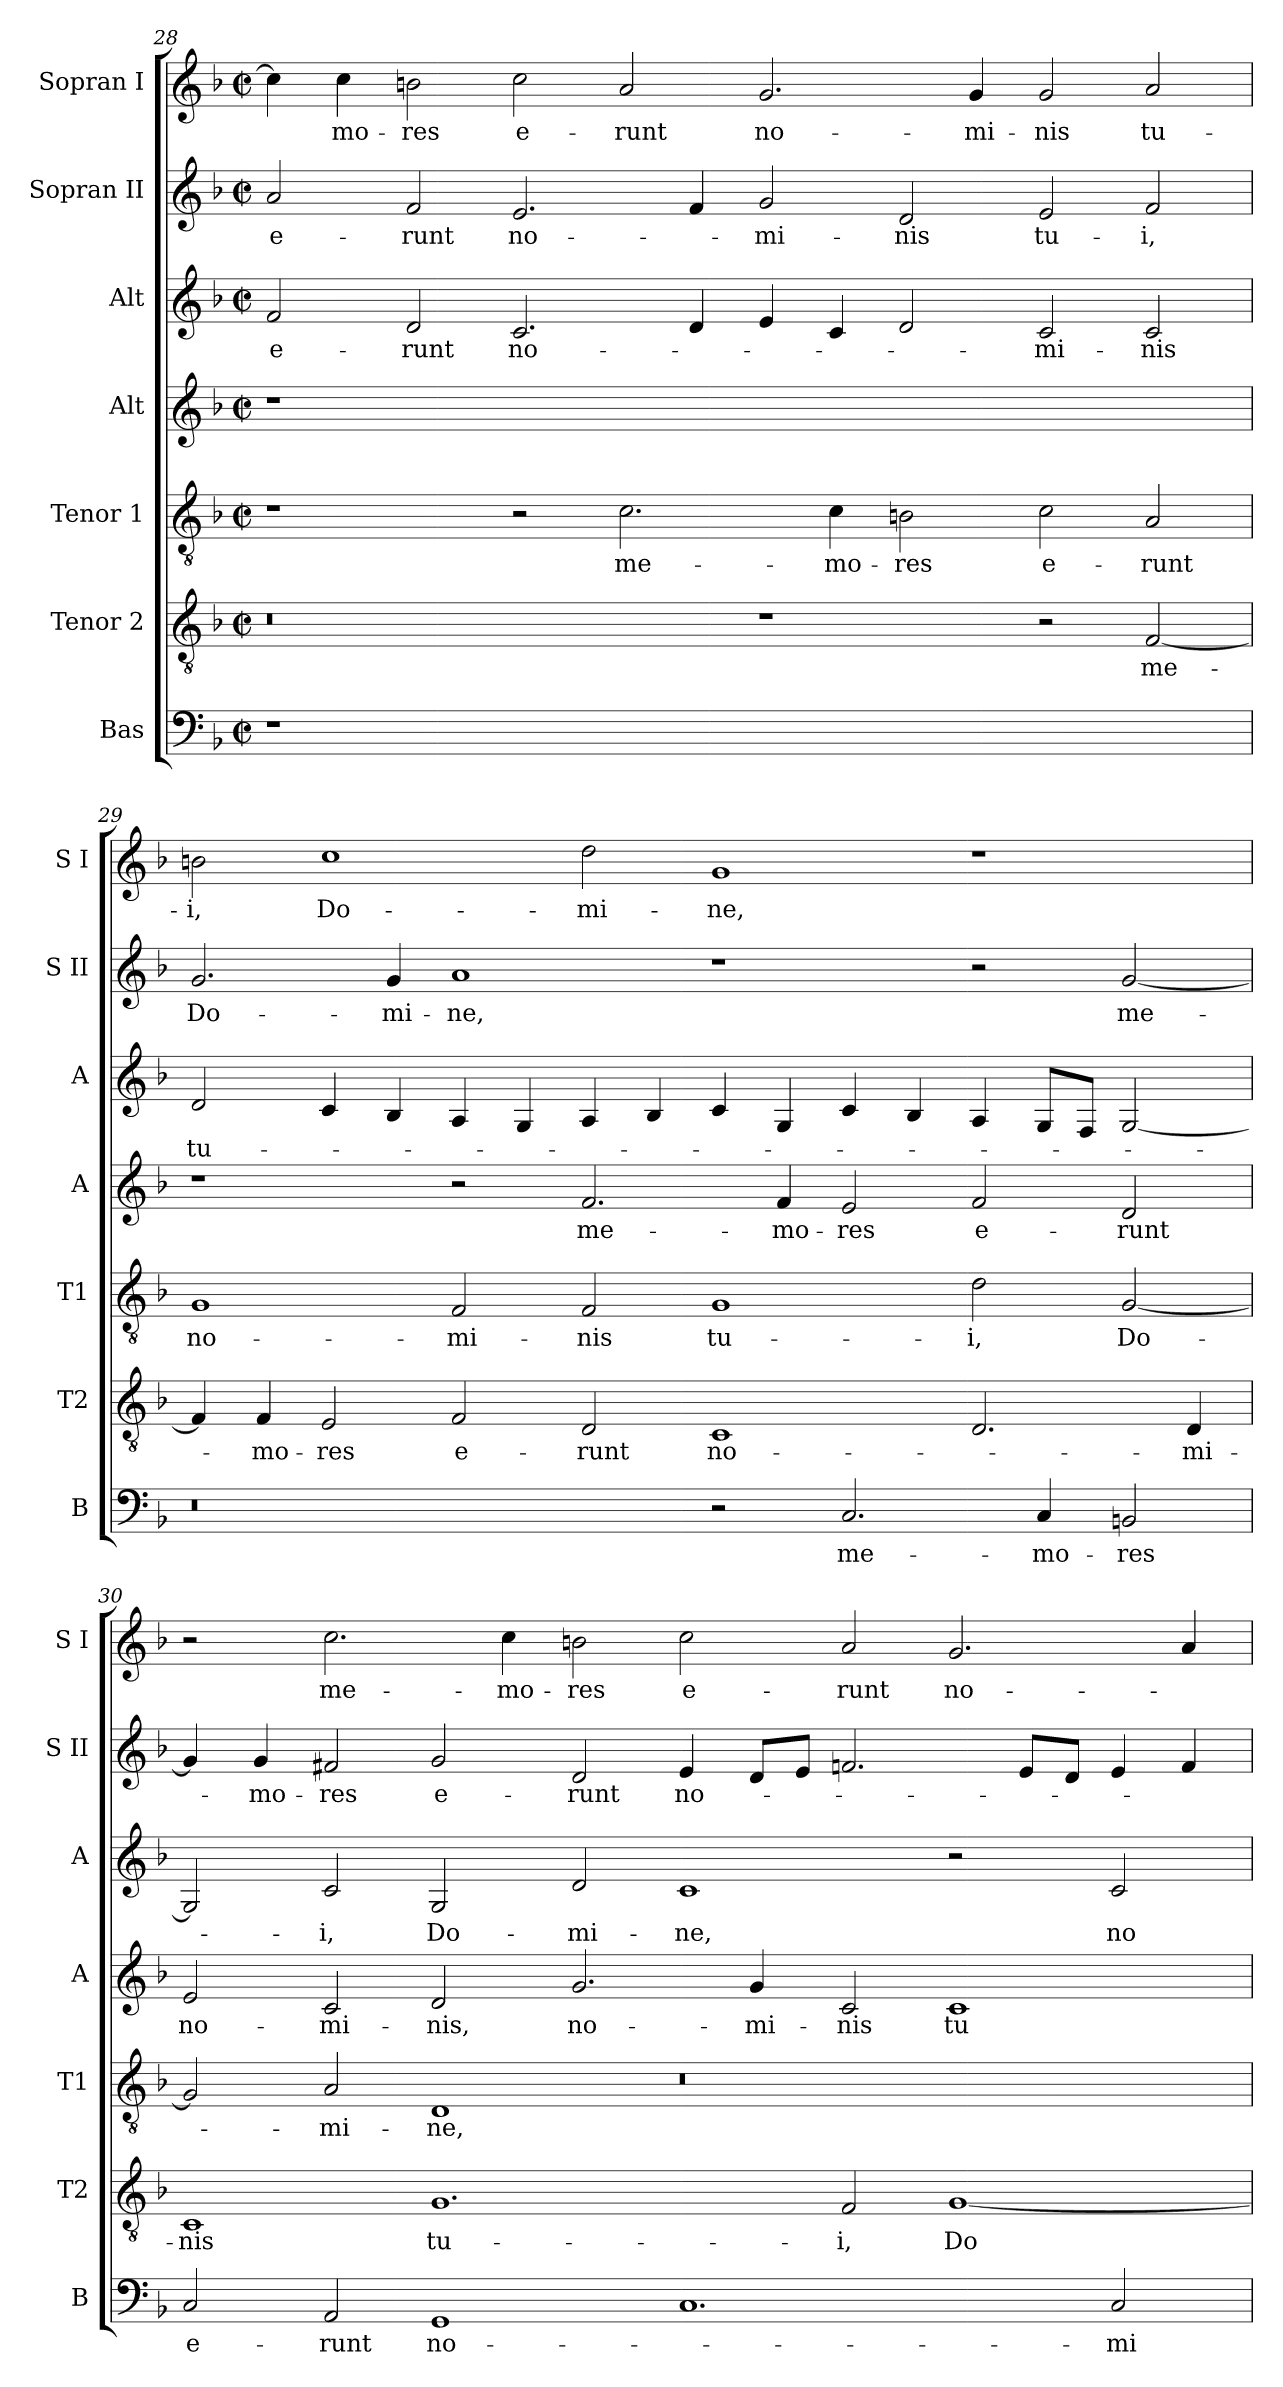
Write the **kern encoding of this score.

**kern	**text	**kern	**text	**kern	**text	**kern	**text	**kern	**text	**kern	**text	**kern	**text
*part7	*part7	*part6	*part6	*part5	*part5	*part4	*part4	*part3	*part3	*part2	*part2	*part1	*part1
*staff7	*staff7	*staff6	*staff6	*staff5	*staff5	*staff4	*staff4	*staff3	*staff3	*staff2	*staff2	*staff1	*staff1
*I"Bas	*	*I"Tenor 2	*	*I"Tenor 1	*	*I"Alt	*	*I"Alt	*	*I"Sopran II	*	*I"Sopran I	*
*I'B	*	*I'T2	*	*I'T1	*	*I'A	*	*I'A	*	*I'S II	*	*I'S I	*
*clefF4	*	*clefGv2	*	*clefGv2	*	*clefG2	*	*clefG2	*	*clefG2	*	*clefG2	*
*k[b-]	*	*k[b-]	*	*k[b-]	*	*k[b-]	*	*k[b-]	*	*k[b-]	*	*k[b-]	*
*F:	*	*F:	*	*F:	*	*F:	*	*F:	*	*F:	*	*F:	*
*M2/2	*	*M2/2	*	*M2/2	*	*M2/2	*	*M2/2	*	*M2/2	*	*M2/2	*
*met(c|)	*	*met(c|)	*	*met(c|)	*	*met(c|)	*	*met(c|)	*	*met(c|)	*	*met(c|)	*
=28	=28	=28	=28	=28	=28	=28	=28	=28	=28	=28	=28	=28	=28
!	!	!	!	!	!	!	!	!	!LO:LY:b	!	!LO:LY:b	!	!
1r	.	0r	.	1r	.	1r	.	2f/	e-	2a/	e-	4cc\]	.
!	!	!	!	!	!	!	!	!	!	!	!	!	!LO:LY:b
.	.	.	.	.	.	.	.	.	.	.	.	4cc\	-mo-
!	!	!	!	!	!	!	!	!	!LO:LY:b	!	!LO:LY:b	!	!LO:LY:b
.	.	.	.	.	.	.	.	2d/	-runt	2f/	-runt	2bn\	-res
!	!	!	!	!	!	!	!	!	!LO:LY:b	!	!LO:LY:b	!	!LO:LY:b
0.ryy	.	.	.	2r	.	0.ryy	.	2.c/	no-	2.e/	no-	2cc\	e-
!	!	!	!	!	!LO:LY:b	!	!	!	!	!	!	!	!LO:LY:b
.	.	.	.	2.c\	me-	.	.	.	.	.	.	2a/	-runt
.	.	.	.	.	.	.	.	4d/	.	4f/	.	.	.
!	!	!	!	!	!	!	!	!	!	!	!LO:LY:b	!	!LO:LY:b
.	.	1r	.	.	.	.	.	4e/	.	2g/	-mi-	2.g/	no-
!	!	!	!	!	!LO:LY:b	!	!	!	!	!	!	!	!
.	.	.	.	4c\	-mo-	.	.	4c/	.	.	.	.	.
!	!	!	!	!	!LO:LY:b	!	!	!	!	!	!LO:LY:b	!	!
.	.	.	.	2Bn\	-res	.	.	2d/	.	2d/	-nis	.	.
!	!	!	!	!	!	!	!	!	!	!	!	!	!LO:LY:b
.	.	.	.	.	.	.	.	.	.	.	.	4g/	-mi-
!	!	!	!	!	!LO:LY:b	!	!	!	!LO:LY:b	!	!LO:LY:b	!	!LO:LY:b
.	.	2r	.	2c\	e-	.	.	2c/	-mi-	2e/	tu-	2g/	-nis
!	!	!	!LO:LY:b	!	!LO:LY:b	!	!	!	!LO:LY:b	!	!LO:LY:b	!	!LO:LY:b
.	.	[2F/	me-	2A/	-runt	.	.	2c/	-nis	2f/	-i,	2a/	tu-
=29	=29	=29	=29	=29	=29	=29	=29	=29	=29	=29	=29	=29	=29
!	!	!	!	!	!LO:LY:b	!	!	!	!LO:LY:b	!	!LO:LY:b	!	!LO:LY:b
0r	.	4F/]	.	1G	no-	1r	.	2d/	tu-	2.g/	Do-	2bn\	-i,
!	!	!	!LO:LY:b	!	!	!	!	!	!	!	!	!	!
.	.	4F/	-mo-	.	.	.	.	.	.	.	.	.	.
!	!	!	!LO:LY:b	!	!	!	!	!	!	!	!	!	!LO:LY:b
.	.	2E/	-res	.	.	.	.	4c/	.	.	.	1cc	Do-
!	!	!	!	!	!	!	!	!	!	!	!LO:LY:b	!	!
.	.	.	.	.	.	.	.	4B-/	.	4g/	-mi-	.	.
!	!	!	!LO:LY:b	!	!LO:LY:b	!	!	!	!	!	!LO:LY:b	!	!
.	.	2F/	e-	2F/	-mi-	2r	.	4A/	.	1a	-ne,	.	.
.	.	.	.	.	.	.	.	4G/	.	.	.	.	.
!	!	!	!LO:LY:b	!	!LO:LY:b	!	!LO:LY:b	!	!	!	!	!	!LO:LY:b
.	.	2D/	-runt	2F/	-nis	2.f/	me-	4A/	.	.	.	2dd\	-mi-
.	.	.	.	.	.	.	.	4B-/	.	.	.	.	.
!	!	!	!LO:LY:b	!	!LO:LY:b	!	!	!	!	!	!	!	!LO:LY:b
2r	.	1C	no-	1G	tu-	.	.	4c/	.	1r	.	1g	-ne,
!	!	!	!	!	!	!	!LO:LY:b	!	!	!	!	!	!
.	.	.	.	.	.	4f/	-mo-	4G/	.	.	.	.	.
!	!LO:LY:b	!	!	!	!	!	!LO:LY:b	!	!	!	!	!	!
2.C/	me-	.	.	.	.	2e/	-res	4c/	.	.	.	.	.
.	.	.	.	.	.	.	.	4B-/	.	.	.	.	.
!	!	!	!	!	!LO:LY:b	!	!LO:LY:b	!	!	!	!	!	!
.	.	2.D/	.	2d\	-i,	2f/	e-	4A/	.	2r	.	1r	.
!	!LO:LY:b	!	!	!	!	!	!	!	!	!	!	!	!
4C/	-mo-	.	.	.	.	.	.	8G/L	.	.	.	.	.
.	.	.	.	.	.	.	.	8F/J	.	.	.	.	.
!	!LO:LY:b	!	!	!	!LO:LY:b	!	!LO:LY:b	!	!	!	!LO:LY:b	!	!
2BBn/	-res	.	.	[2G/	Do-	2d/	-runt	[2G/	.	[2g/	me-	.	.
!	!	!	!LO:LY:b	!	!	!	!	!	!	!	!	!	!
.	.	4D/	-mi-	.	.	.	.	.	.	.	.	.	.
!!LO:PB:g=z
=30	=30	=30	=30	=30	=30	=30	=30	=30	=30	=30	=30	=30	=30
!	!LO:LY:b	!	!LO:LY:b	!	!	!	!LO:LY:b	!	!	!	!	!	!
2C/	e-	1C	-nis	2G/]	.	2e/	no-	2G/]	.	4g/]	.	2r	.
!	!	!	!	!	!	!	!	!	!	!	!LO:LY:b	!	!
.	.	.	.	.	.	.	.	.	.	4g/	-mo-	.	.
!	!LO:LY:b	!	!	!	!LO:LY:b	!	!LO:LY:b	!	!LO:LY:b	!	!LO:LY:b	!	!LO:LY:b
2AA/	-runt	.	.	2A/	-mi-	2c/	-mi-	2c/	-i,	2f#X/	-res	2.cc\	me-
!	!LO:LY:b	!	!LO:LY:b	!	!LO:LY:b	!	!LO:LY:b	!	!LO:LY:b	!	!LO:LY:b	!	!
1GG	no-	1.G	tu-	1D	-ne,	2d/	-nis,	2G/	Do-	2g/	e-	.	.
!	!	!	!	!	!	!	!	!	!	!	!	!	!LO:LY:b
.	.	.	.	.	.	.	.	.	.	.	.	4cc\	-mo-
!	!	!	!	!	!	!	!LO:LY:b	!	!LO:LY:b	!	!LO:LY:b	!	!LO:LY:b
.	.	.	.	.	.	2.g/	no-	2d/	-mi-	2d/	-runt	2bn\	-res
!	!	!	!	!	!	!	!	!	!LO:LY:b	!	!LO:LY:b	!	!LO:LY:b
1.C	.	.	.	0r	.	.	.	1c	-ne,	4e/	no-	2cc\	e-
!	!	!	!	!	!	!	!LO:LY:b	!	!	!	!	!	!
.	.	.	.	.	.	4g/	-mi-	.	.	8d/L	.	.	.
.	.	.	.	.	.	.	.	.	.	8e/J	.	.	.
!	!	!	!LO:LY:b	!	!	!	!LO:LY:b	!	!	!	!	!	!LO:LY:b
.	.	2F/	-i,	.	.	2c/	-nis	.	.	2.fn/	.	2a/	-runt
!	!	!	!LO:LY:b	!	!	!	!LO:LY:b	!	!	!	!	!	!LO:LY:b
.	.	[1G	Do-	.	.	1c	tu-	2r	.	.	.	2.g/	no-
.	.	.	.	.	.	.	.	.	.	8e/L	.	.	.
.	.	.	.	.	.	.	.	.	.	8d/J	.	.	.
!	!LO:LY:b	!	!	!	!	!	!	!	!LO:LY:b	!	!	!	!
2C/	-mi-	.	.	.	.	.	.	2c/	no-	4e/	.	.	.
.	.	.	.	.	.	.	.	.	.	4f/	.	4a/	.
=	=	=	=	=	=	=	=	=	=	=	=	=	=
*-	*-	*-	*-	*-	*-	*-	*-	*-	*-	*-	*-	*-	*-
